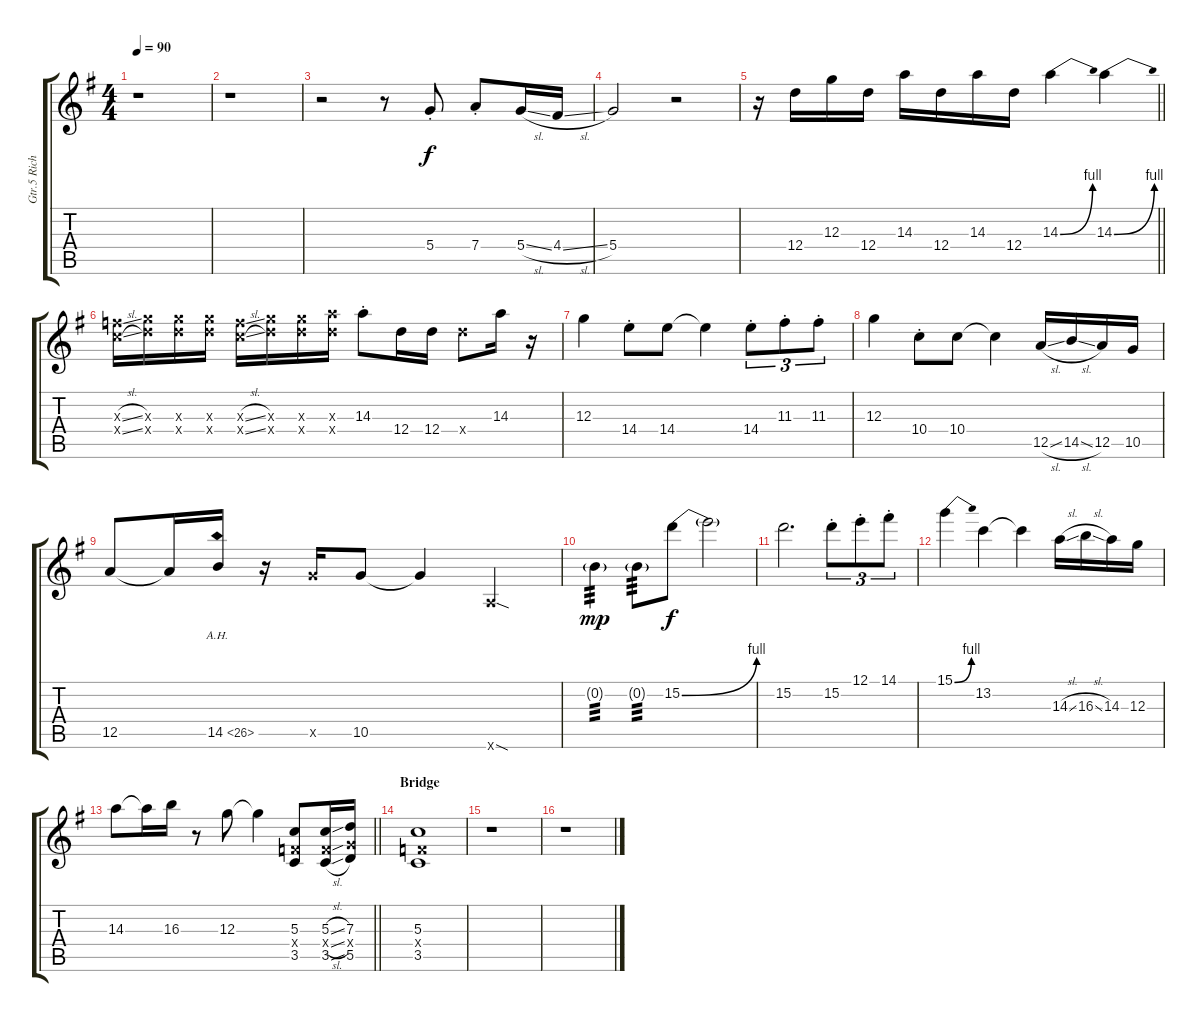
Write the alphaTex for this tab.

\track ("Gtr.5 Richie Lead" "Gtr.5 Rich") {instrument distortionguitar}
\staff {score tabs}
\tuning (E4 B3 G3 D3 A2 E2) {hide}
\ts (4 4)
\tempo 90
\clef g2
\ks g
r.1{dy f} |
r.1 |
r.2 r.8 5.4{st}.8 7.4{st}.8 5.4{sl}.16 4.4{sl}.16 |
5.4.2 r.2 |
\barLineRight lightlight
r.16 12.4.16 12.3.16 12.4.16 14.3.16 12.4.16 14.3.16 12.4.16 14.3{be (bend 0 0 60 4)}.4 14.3{be (bend 0 0 60 4)}.4 |
(10.3{sl x} 10.4{sl x}).16 (12.3{x} 12.4{x}).16 (12.3{x} 12.4{x}).16 (12.3{x} 12.4{x}).16 (10.3{sl x} 10.4{sl x}).16 (12.3{x} 12.4{x}).16 (12.3{x} 12.4{x}).16 (14.3{x} 12.4{x}).16 14.3{st}.8 12.4.16 12.4.16 12.4{x}.8 14.3.16 r.16 |
12.3.4 14.4{st}.8 14.4.8 14.4{t}.4 14.4{st}.8{tu (3 2)} 11.3{st}.8{tu (3 2)} 11.3{st}.8{tu (3 2)} |
12.3.4 10.4{st}.8 10.4.8 10.4{t}.4 12.5{sl}.16 14.5{sl}.16 12.5.16 10.5.16 |
12.5.8 12.5{t}.16 14.5{ah 12}.16 r.16 10.5{x}.16 10.5.8 10.5{t}.4 5.6{sod x}.4 |
0.2{g}.4{tp 3 dy mp} 0.2{g}.8{tp 3} 15.2{be (bend 0 0 60 4)}.8{dy f} 15.2{t}.2 |
15.2.2{d} 15.2{st}.8{tu (3 2)} 12.1{st}.8{tu (3 2)} 14.1{st}.8{tu (3 2)} |
15.1{be (bend 0 0 60 4)}.4 13.2.4 13.2{t}.4 14.3{sl}.16 16.3{sl}.16 14.3.16 12.3.16 |
\barLineRight lightlight
14.3.8 14.3{t}.16 16.3.16 r.8 12.3.8 12.3{t}.4 (5.3 3.4{x} 3.5).8 (5.3{sl} 3.4{sl x} 3.5{sl}).16 (7.3 5.4{x} 5.5).16 |
\section ("" "Bridge")
(5.3 3.4{x} 3.5).1 |
r.1 |
r.1
